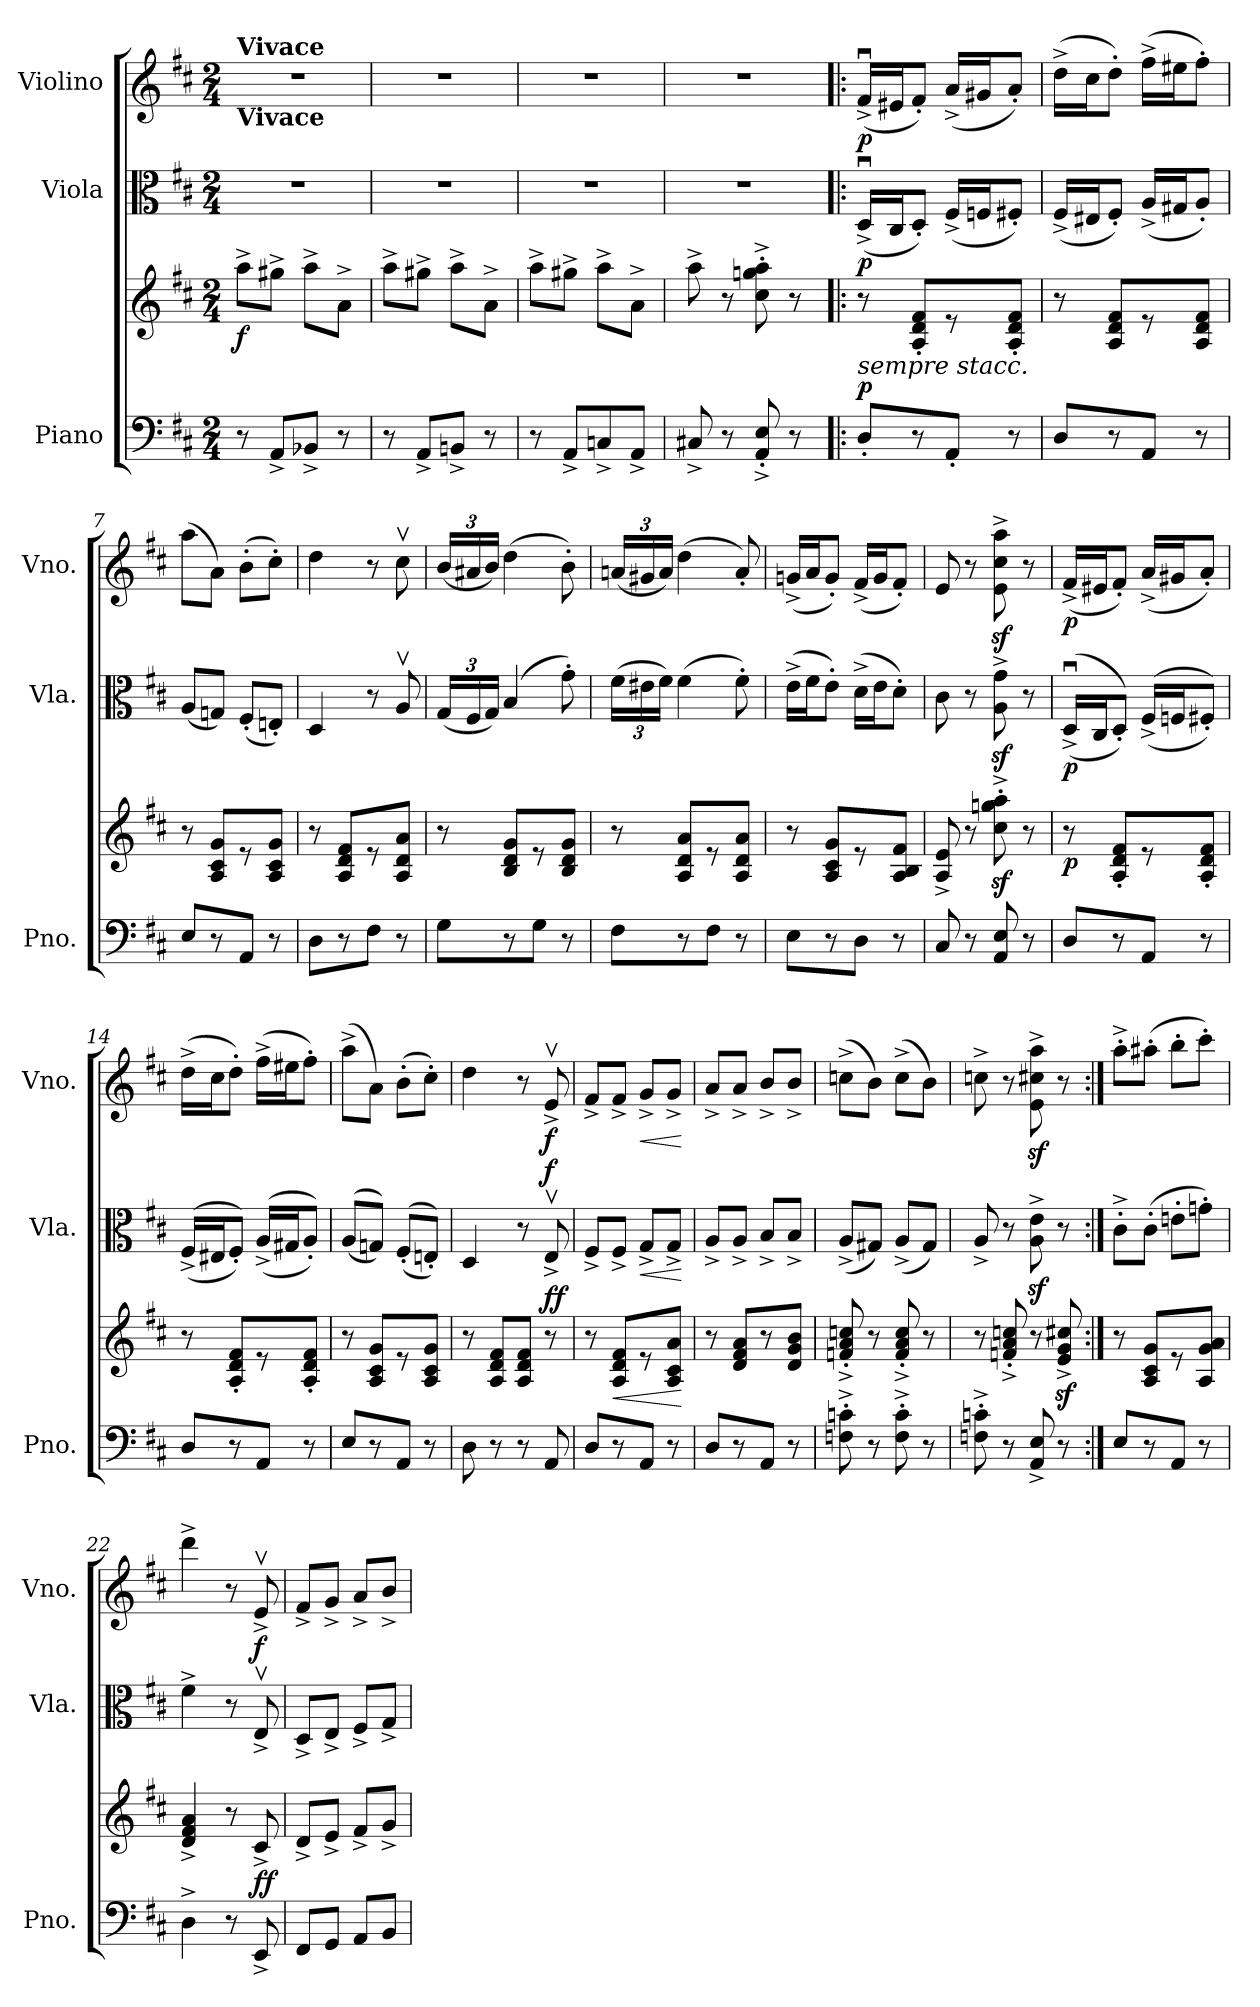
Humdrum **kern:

**kern	**kern	**dynam	**kern	**dynam	**kern	**dynam
*part3	*part3	*part3	*part2	*part2	*part1	*part1
*staff4	*staff3	*staff3/4	*staff2	*staff2	*staff1	*staff1
*I"Piano	*	*	*I"Viola	*	*I"Violino	*
*I'Pno.	*	*	*I'Vla.	*	*I'Vno.	*
*clefF4	*clefG2	*	*clefC3	*	*clefG2	*
*k[f#c#]	*k[f#c#]	*	*k[f#c#]	*	*k[f#c#]	*
*M2/4	*M2/4	*	*M2/4	*	*M2/4	*
=1	=1	=1	=1	=1	=1	=1
!	!	!	!	!	!LO:TX:b:B:t=Vivace	!
!	!	!	!	!	!LO:TX:a:B:t=Vivace	!
!	!	!LO:DY:b	!	!	!	!
8r	8aa^\L	f	2r	.	2r	.
8AA^/L	8gg#X^\J	.	.	.	.	.
8BB-X^/J	8aa^\L	.	.	.	.	.
8r	8a^\J	.	.	.	.	.
=2	=2	=2	=2	=2	=2	=2
8r	8aa^\L	.	2r	.	2r	.
8AA^/L	8gg#X^\J	.	.	.	.	.
8BBn^/J	8aa^\L	.	.	.	.	.
8r	8a^\J	.	.	.	.	.
=3	=3	=3	=3	=3	=3	=3
8r	8aa^\L	.	2r	.	2r	.
8AA^/L	8gg#X^\J	.	.	.	.	.
8Cn^/	8aa^\L	.	.	.	.	.
8AA^/J	8a^\J	.	.	.	.	.
=4	=4	=4	=4	=4	=4	=4
8C#X^/	8aa^\	.	2r	.	2r	.
8r	8r	.	.	.	.	.
8AA/^' 8E/^'	8cc#\^' 8ggn\^' 8aa\^'	.	.	.	.	.
8r	8r	.	.	.	.	.
=5!|:	=5!|:	=5!|:	=5!|:	=5!|:	=5!|:	=5!|:
!	!LO:TX:b:i:t=sempre stacc.	!	!	!	!	!
!	!	!LO:DY:a=2	!	!LO:DY:b	!	!LO:DY:b
8D'/L	8r	p	(16Du^/LL	p	(16f#u^/LL	p
.	.	.	16C#/J	.	16e#X/J	.
8r	8A/' 8d/' 8f#/'L	.	8D'/J)	.	8f#'/J)	.
8AA'/J	8r	.	(16F#^/LL	.	(16a^/LL	.
.	.	.	16Fn/J	.	16g#X/J	.
8r	8A/' 8d/' 8f#/'J	.	8F#X'/J)	.	8a'/J)	.
!!LO:LB:g=z
=6	=6	=6	=6	=6	=6	=6
8D/L	8r	.	(16F#^/LL	.	(16dd^\LL	.
.	.	.	16E#X/J	.	16cc#\J	.
8r	8A/ 8d/ 8f#/L	.	8F#'/J)	.	8dd'\J)	.
8AA/J	8r	.	(16A^/LL	.	(16ff#^\LL	.
.	.	.	16G#X/J	.	16ee#X\J	.
8r	8A/ 8d/ 8f#/J	.	8A'/J)	.	8ff#'\J)	.
=7	=7	=7	=7	=7	=7	=7
8E/L	8r	.	(8A/L	.	(8aa\L	.
8r	8A/ 8c#/ 8g/L	.	8Gn/J)	.	8a\J)	.
8AA/J	8r	.	(8F#'/L	.	(8b'\L	.
8r	8A/ 8c#/ 8g/J	.	8En'/J)	.	8cc#'\J)	.
=8	=8	=8	=8	=8	=8	=8
8D\L	8r	.	4D/	.	4dd\	.
8r	8A/ 8d/ 8f#/L	.	.	.	.	.
8F#\J	8r	.	8r	.	8r	.
8r	8A/ 8d/ 8a/J	.	8Av/	.	8cc#v\	.
=9	=9	=9	=9	=9	=9	=9
*	*	*	*Xbrackettup	*	*Xbrackettup	*
8G\L	8r	.	(24G/LL	.	(24b/LL	.
.	.	.	24F#/	.	24a#X/	.
.	.	.	24G/JJ)	.	24b/JJ)	.
8r	8B/ 8d/ 8g/L	.	(4B/	.	(4dd\	.
8G\J	8r	.	.	.	.	.
8r	8B/ 8d/ 8g/J	.	8g'\)	.	8b'\)	.
=10	=10	=10	=10	=10	=10	=10
8F#\L	8r	.	(24f#\LL	.	(24an/LL	.
.	.	.	24e#X\	.	24g#X/	.
.	.	.	24f#\JJ)	.	24a/JJ)	.
8r	8A/ 8d/ 8a/L	.	(4f#\	.	(4dd\	.
8F#\J	8r	.	.	.	.	.
8r	8A/ 8d/ 8a/J	.	8f#'\)	.	8a'/)	.
!!LO:PB:g=z
=11	=11	=11	=11	=11	=11	=11
8E\L	8r	.	(16e^\LL	.	(16gn^/LL	.
.	.	.	16f#\J	.	16a/J	.
8r	8A/ 8c#/ 8g/L	.	8e'\J)	.	8g'/J)	.
8D\J	8r	.	(16d^\LL	.	(16f#^/LL	.
.	.	.	16e\J	.	16g/J	.
8r	8A/ 8B/ 8f#/J	.	8d'\J)	.	8f#'/J)	.
=12	=12	=12	=12	=12	=12	=12
8C#/	8A/^ 8e/^	.	8c#\	.	8e/	.
8r	8r	.	8r	.	8r	.
8AA/ 8E/	8cc#\z<^' 8ggn\z<^' 8aa\z<^'	.	8A\z<^ 8g\z<^	.	8e\z<^ 8cc#\z<^ 8aa\z<^	.
8r	8r	.	8r	.	8r	.
=13	=13	=13	=13	=13	=13	=13
!	!	!LO:DY:b	!	!LO:DY:b	!	!LO:DY:b
8D/L	8r	p	((16Du^/LL	p	(16f#^/LL	p
.	.	.	16C#/J	.	16e#X/J	.
8r	8A/' 8d/' 8f#/'L	.	8D'/J))	.	8f#'/J)	.
8AA/J	8r	.	((16F#^/LL	.	(16a^/LL	.
.	.	.	16Fn/J	.	16g#X/J	.
8r	8A/' 8d/' 8f#/'J	.	8F#X'/J))	.	8a'/J)	.
=14	=14	=14	=14	=14	=14	=14
8D/L	8r	.	((16F#^/LL	.	(16dd^\LL	.
.	.	.	16E#X/J	.	16cc#\J	.
8r	8A/' 8d/' 8f#/'L	.	8F#'/J))	.	8dd'\J)	.
8AA/J	8r	.	((16A^/LL	.	(16ff#^\LL	.
.	.	.	16G#X/J	.	16ee#X\J	.
8r	8A/' 8d/' 8f#/'J	.	8A'/J))	.	8ff#'\J)	.
=15	=15	=15	=15	=15	=15	=15
8E/L	8r	.	((8A/L	.	(8aa^\L	.
8r	8A/ 8c#/ 8g/L	.	8Gn/J))	.	8a\J)	.
8AA/J	8r	.	((8F#'/L	.	(8b'\L	.
8r	8A/ 8c#/ 8g/J	.	8En'/J))	.	8cc#'\J)	.
!!LO:LB:g=z
=16	=16	=16	=16	=16	=16	=16
8D\	8r	.	4D/	.	4dd\	.
8r	8A/ 8d/ 8f#/L	.	.	.	.	.
8r	8A/ 8d/ 8f#/J	.	8r	.	8r	.
!	!	!LO:DY:b	!	!	!	!
!	!	!LO:DY:n=1:a	!	!LO:DY:a	!	!LO:DY:b
8AA/	8r	f f	8Ev^/	f	8ev^/	f
=17	=17	=17	=17	=17	=17	=17
8D/L	8r	.	8F#^/L	.	8f#^/L	.
!	!	!LO:HP:b	!	!	!	!
8r	8A/ 8d/ 8f#/L	<	8F#^/J	.	8f#^/J	.
!	!	!	!	!LO:HP:b	!	!LO:HP:b
8AA/J	8r	.	8G^/L	<	8g^/L	<
8r	8A/ 8c#/ 8a/J	.	8G^/J	.	8g^/J	.
.	.	[	.	[	.	[
=18	=18	=18	=18	=18	=18	=18
8D/L	8r	.	8A^/L	.	8a^/L	.
8r	8d/ 8f#/ 8a/L	.	8A^/J	.	8a^/J	.
8AA/J	8r	.	8B^/L	.	8b^/L	.
8r	8d/ 8g/ 8b/J	.	8B^/J	.	8b^/J	.
=19	=19	=19	=19	=19	=19	=19
8Fn\'^ 8cn\'^	8fn/^' 8a/^' 8ccn/^'	.	(8A^/L	.	(8ccn^\L	.
8r	8r	.	8G#X/J)	.	8b\J)	.
8F\'^ 8c\'^	8f/^' 8a/^' 8cc/^'	.	(8A^/L	.	(8cc^\L	.
8r	8r	.	8G#/J)	.	8b\J)	.
=20	=20	=20	=20	=20	=20	=20
8Fn\'^ 8cn\'^	8r	.	8A^/	.	8ccn^\	.
8r	8fn/^' 8a/^' 8ccn/^'	.	8r	.	8r	.
8AA/^ 8E/^	8r	.	8A\z>^ 8e\z>^	.	8e\z<^ 8cc#X\z<^ 8aa\z<^	.
8r	8e/z<^ 8g/z<^ 8cc#X/z<^	.	8r	.	8r	.
=21:|!	=21:|!	=21:|!	=21:|!	=21:|!	=21:|!	=21:|!
8E/L	8r	.	8c#'^\L	.	8aa'^\L	.
8r	8A/ 8c#/ 8g/L	.	(8c#'\J	.	(8aa#X'\J	.
8AA/J	8r	.	8en'\L	.	8bb'\L	.
8r	8A/ 8g/ 8a/J	.	8gn'\J)	.	8ccc#'\J)	.
!!LO:LB:g=z
=22	=22	=22	=22	=22	=22	=22
4D^\	4d/^ 4f#/^ 4a/^	.	4f#^\	.	4ddd^\	.
8r	8r	.	8r	.	8r	.
!	!	!LO:DY:a=2	!	!	!	!
!	!	!LO:DY:n=1:a	!	!LO:DY:a	!	!
8EE^/	8c#^/	f f	8Ev^/	f	8ev^/	.
=23	=23	=23	=23	=23	=23	=23
8FF#/L	8d^/L	.	8D^/L	.	8f#^/L	.
8GG/J	8e^/J	.	8E^/J	.	8g^/J	.
8AA/L	8f#^/L	.	8F#^/L	.	8a^/L	.
8BB/J	8g^/J	.	8G^/J	.	8b^/J	.
=	=	=	=	=	=	=
*-	*-	*-	*-	*-	*-	*-
